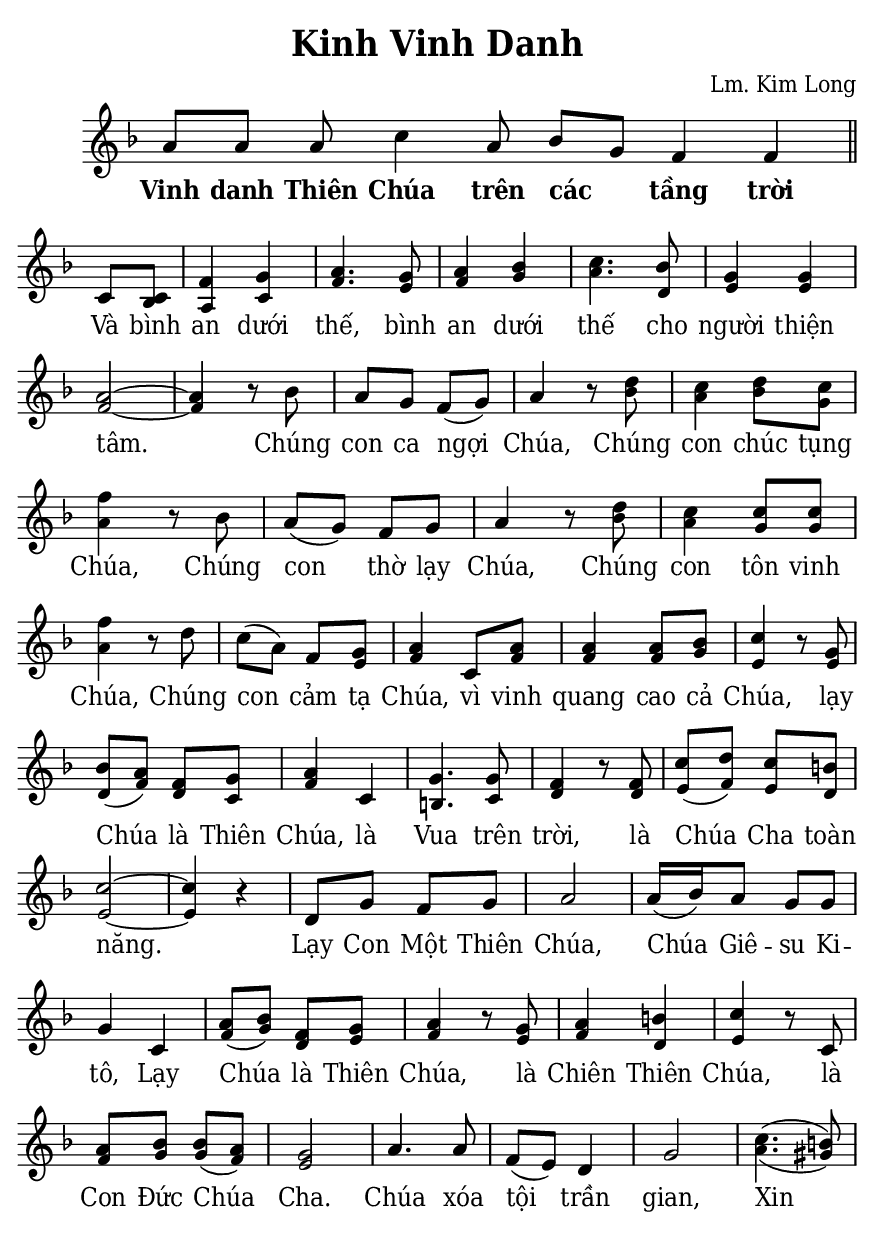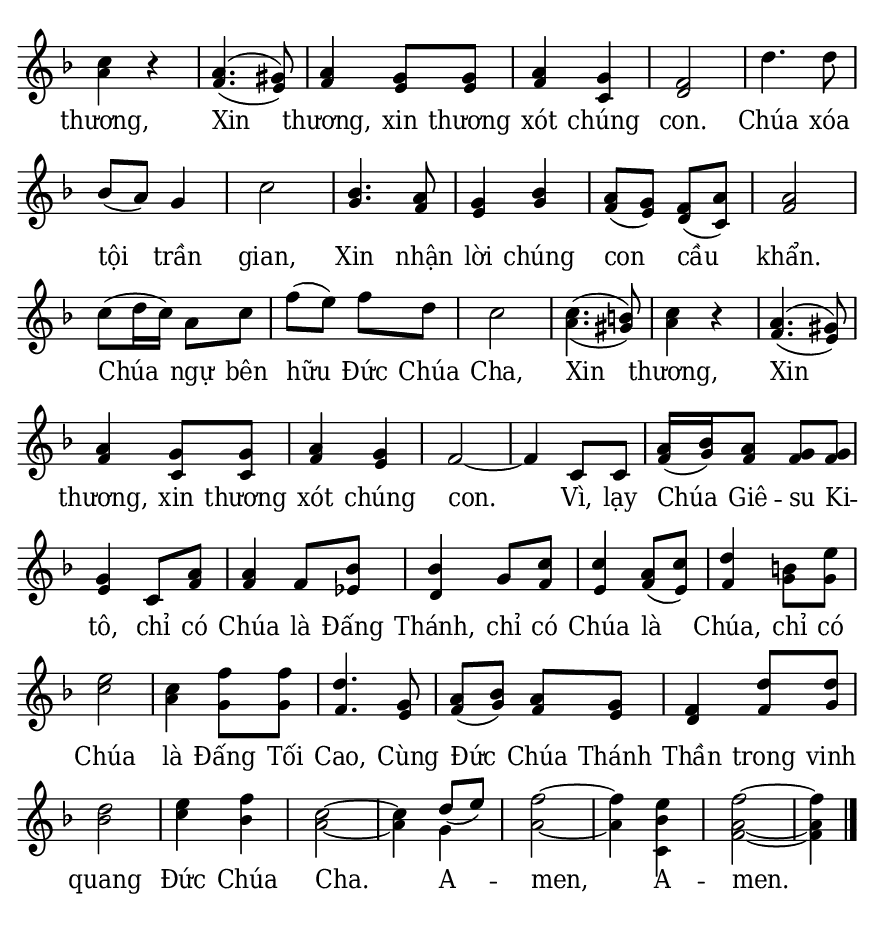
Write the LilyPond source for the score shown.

% Cài đặt chung\
\version "2.22.1"
\include "english.ly"

\header {
  title = "Kinh Vinh Danh"
  composer = "Lm. Kim Long"
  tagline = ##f
}

% Nhạc phiên khúc
nhacPhienKhucSop = \relative c'' {
  \override Score.BarLine.break-visibility = ##(#f #f #f)
  a8 a a c4 
  a8 bf \hide (g) f4 f \bar "||" \break
  \override Score.BarLine.break-visibility = ##(#t #t #t)
  
  \partial 4 c8 c |
  f4 g |
  a4. g8 |
  a4 bf |
  c4. bf8 |
  g4 g |
  a2 ~ |
  a4 r8 bf |
  a g f (g) |
  a4 r8 d |
  c4 d8 c |
  f4 r8 bf, |
  a (g) f g |
  a4 r8 d |
  c4 c8 c |
  f4 r8 d |
  c (a) f g |
  a4 c,8 a' |
  a4 a8 bf |
  c4 r8 g |
  bf (a) f g |
  a4 c, |
  g'4. g8 |
  f4 r8 f |
  c' (d) c b! |
  c2 ~ |
  c4 r |
  d,8 g f g |
  a2 |
  a16 (bf) a8 g g |
  g4 c, |
  a'8 (bf) f g |
  a4 r8 g |
  a4 b! |
  c r8 c, |
  a' bf bf (a) |
  g2 |
  a4. a8 |
  f (e) d4 |
  g2 |
  c4. ^(b!8) |
  c4 r |
  a4. ^(gs8) |
  a4 g8 g |
  a4 g |
  f2 |
  d'4. d8 |
  bf (a) g4 |
  c2 |
  bf4. a8 |
  g4 bf |
  a8 (g) f (a) |
  a2 |
  c8 (d16 c) a8 c |
  f (e) f d |
  c2 |
  c4. ^(b!8) |
  c4 r |
  a4. ^(gs8) |
  a4 g8 g |
  a4 g |
  f2 ~ |
  f4 c8 c |
  a'16 (bf) a8 g g |
  g4 c,8 a' |
  a4 f8 bf |
  bf4 g8 c |
  c4 a8 (c) |
  d4 b!8 e |
  e2 |
  c4 f8 f |
  d4. g,8 |
  a (bf) a g |
  f4 d'8 d |
  d2 |
  e4 f |
  c2 ~ |
  c4 d8 _(e) |
  f2 ~ |
  f4 \stemDown e |
  f2 ~ |
  f4 \bar "|."
}

nhacPhienKhucAlto = \relative c' {
  r8*12
  
  c8 bf |
  a4 c |
  f4. e8 |
  f4 g |
  a4. d,8 |
  e4 e |
  f2 ~ |
  f4 r8 bf |
  a g f (g) |
  a4 r8 bf |
  a4 bf8 g |
  a4 r8 bf |
  a (g) f g |
  a4 r8 bf |
  a4 g8 g |
  a4 r8 d |
  c (a) f e |
  f4 c8 f |
  f4 f8 g |
  e4 r8 e |
  d (f) d c |
  f4 c |
  b!4. c8 |
  d4 r8 d |
  e (f) e d |
  e2 ~ |
  e4 r |
  d8 g f g |
  a2 |
  a16 (bf) a8 g g |
  g4 c, |
  f8 (g) d e |
  f4 r8 e |
  f4 d |
  e r8 c |
  f g g (f) |
  e2 |
  a4. a8 |
  f (e) d4 |
  g2 |
  a4. _(gs8) |
  a4 r |
  f4. _(e8) |
  f4 e8 e |
  f4 c |
  d2 |
  d'4. d8 |
  bf (a) g4 |
  c2 |
  g4. f8 |
  e4 g |
  f8 (e) d (c) |
  f2 |
  c'8 (d16 c) a8 c |
  f (e) f d |
  c2 |
  a4. _(gs8) |
  a4 r |
  f4. _(e8) |
  f4 c8 c |
  f4 e |
  f2 ~ |
  f4 c8 c |
  f16 (g) f8 f f |
  e4 c8 f |
  f4 f8 ef |
  d4 g8 f |
  e4 f8 (e) |
  f4 g8 g |
  c2 |
  a4 g8 g |
  f4. e8 |
  f (g) f e |
  d4 f8 g |
  bf2 |
  c4 bf |
  a2 ~ |
  a4 g |
  a2 ~ |
  a4 <bf c,> |
  <a f>2 ~ |
  <a f>4
}

% Lời phiên khúc
loiPhienKhucSop = \lyrics {
  \override Lyrics.LyricText.font-series = #'bold
  Vinh danh Thiên Chúa trên các tầng trời
  \revert Lyrics.LyricText.font-series
  Và bình an dưới thế, bình an dưới thế cho người thiện tâm.
  Chúng con ca ngợi Chúa,
  Chúng con chúc tụng Chúa,
  Chúng con thờ lạy Chúa,
  Chúng con tôn vinh Chúa,
  Chúng con cảm tạ Chúa,
  vì vinh quang cao cả Chúa,
  lạy Chúa là Thiên Chúa,
  là Vua trên trời,
  là Chúa Cha toàn năng.
  Lạy Con Một Thiên Chúa, Chúa Giê -- su Ki -- tô,
  Lạy Chúa là Thiên Chúa,
  là Chiên Thiên Chúa, là Con Đức Chúa Cha.
  Chúa xóa tội trần gian,
  Xin thương,
  Xin thương, xin thương xót chúng con.
  Chúa xóa tội trần gian,
  Xin nhận lời chúng con cầu khẩn.
  Chúa ngự bên hữu Đức Chúa Cha,
  Xin thương,
  Xin thương, xin thương xót chúng con.
  Vì, lạy Chúa Giê -- su Ki -- tô, chỉ có Chúa là Đấng Thánh,
  chỉ có Chúa là Chúa, chỉ có Chúa là Đấng Tối Cao,
  Cùng Đức Chúa Thánh Thần trong vinh quang Đức Chúa Cha.
  A -- men, A -- men.
}

% Dàn trang
\paper {
  #(set-paper-size "a5")
  top-margin = 3\mm
  bottom-margin = 3\mm
  left-margin = 3\mm
  right-margin = 3\mm
  #(define fonts
	 (make-pango-font-tree "Deja Vu Serif Condensed"
	 		       "Deja Vu Serif Condensed"
			       "Deja Vu Serif Condensed"
			       (/ 20 20)))
  print-page-number = ##f
}

TongNhip = {
  \key f \major \time 2/4
  \set Timing.beamExceptions = #'()
  \set Timing.baseMoment = #(ly:make-moment 1/4)
}

% Đổi kích thước nốt cho bè phụ
notBePhu =
#(define-music-function (font-size music) (number? ly:music?)
   (for-some-music
     (lambda (m)
       (if (music-is-of-type? m 'rhythmic-event)
           (begin
             (set! (ly:music-property m 'tweaks)
                   (cons `(font-size . ,font-size)
                         (ly:music-property m 'tweaks)))
             #t)
           #f))
     music)
   music)

\score {
  \new ChoirStaff <<
    \new Staff \with {
        \remove "Time_signature_engraver"
        printPartCombineTexts = ##f
      }
      <<
      \new Voice \TongNhip \partCombine 
        \nhacPhienKhucSop
        \notBePhu -1 { \nhacPhienKhucAlto }
      \new NullVoice = beSop \nhacPhienKhucSop
      \new Lyrics \lyricsto beSop \loiPhienKhucSop
      >>
  >>
  \layout {
    %indent = #10
    \override Lyrics.LyricSpace.minimum-distance = #1
    \override LyricHyphen.minimum-distance = #2
    \override Score.BarNumber.break-visibility = ##(#f #f #f)
    \override Score.SpacingSpanner.uniform-stretching = ##t
  } 
}
